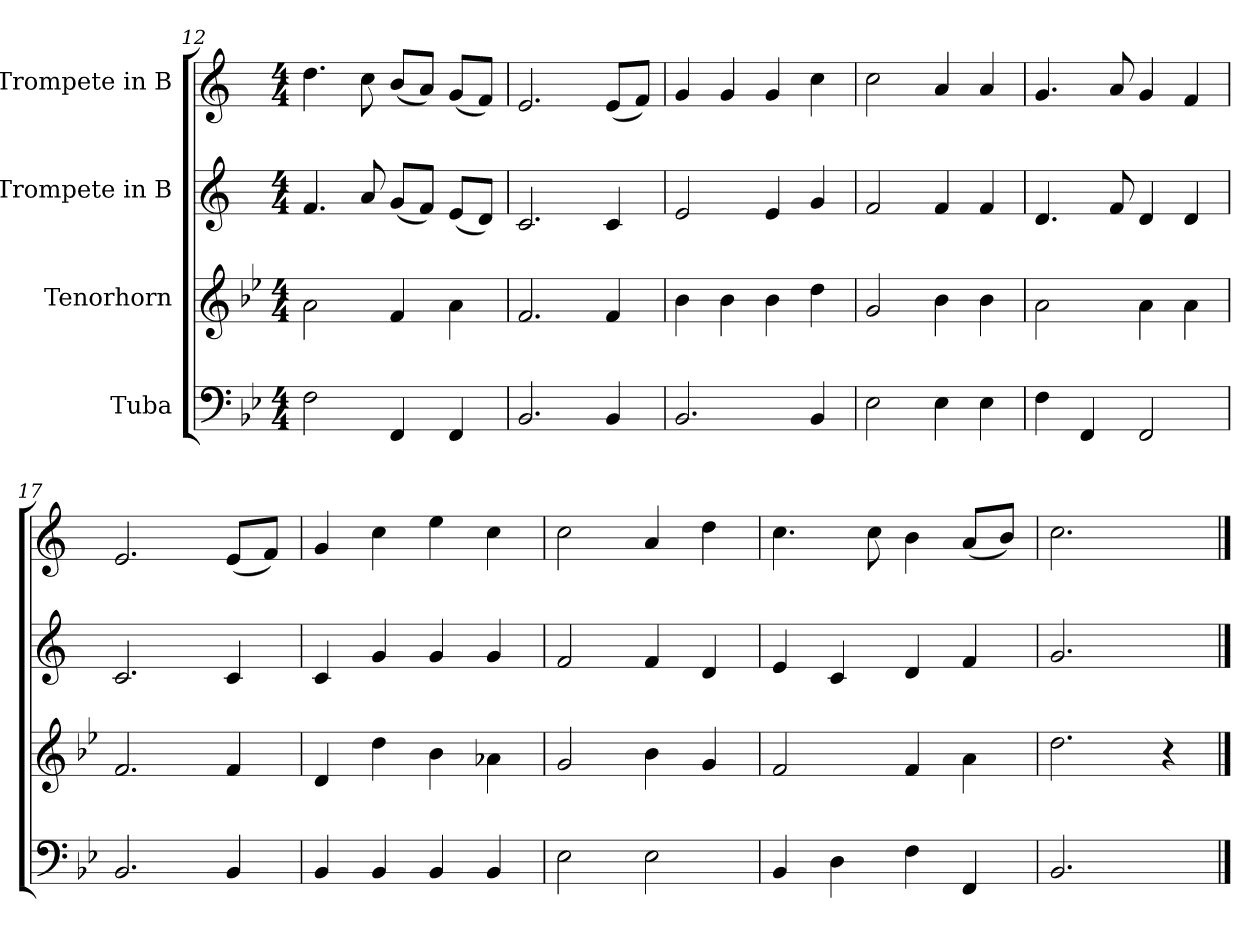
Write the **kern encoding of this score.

**kern	**kern	**kern	**kern
*part4	*part3	*part2	*part1
*staff4	*staff3	*staff2	*staff1
*I"Tuba	*I"Tenorhorn	*I"Trompete in B	*I"Trompete in B
*clefF4	*clefG2	*clefG2	*clefG2
*	*ITrd8c14	*ITrd1c2	*ITrd1c2
*k[b-e-]	*k[b-e-]	*k[b-e-]	*k[b-e-]
*B-:	*B-:	*B-:	*B-:
*M4/4	*M4/4	*M4/4	*M4/4
=12	=12	=12	=12
2Fi\	2Ai\	4.e-i/	4.cci\
.	.	8gi/	8b-i\
4FFi/	4Fi/	(8fi/L	(8ai/L
.	.	8e-i/J)	8gi/J)
4FFi/	4Ai\	(8di/L	(8fi/L
.	.	8ci/J)	8e-i/J)
=13	=13	=13	=13
2.BB-i/	2.Fi/	2.B-i/	2.di/
4BB-i/	4Fi/	4B-i/	(8di/L
.	.	.	8e-i/J)
=14	=14	=14	=14
2.BB-i/	4B-i\	2di/	4fi/
.	4B-i\	.	4fi/
.	4B-i\	4di/	4fi/
4BB-i/	4di\	4fi/	4b-i\
=15	=15	=15	=15
2E-i\	2Gi/	2e-i/	2b-i\
4E-i\	4B-i\	4e-i/	4gi/
4E-i\	4B-i\	4e-i/	4gi/
=16	=16	=16	=16
4Fi\	2Ai\	4.ci/	4.fi/
4FFi/	.	.	.
.	.	8e-i/	8gi/
2FFi/	4Ai\	4ci/	4fi/
.	4Ai\	4ci/	4e-i/
=17	=17	=17	=17
2.BB-i/	2.Fi/	2.B-i/	2.di/
4BB-i/	4Fi/	4B-i/	(8di/L
.	.	.	8e-i/J)
=18	=18	=18	=18
4BB-i/	4Di/	4B-i/	4fi/
4BB-i/	4di\	4fi/	4b-i\
4BB-i/	4B-i\	4fi/	4ddi\
4BB-i/	4A-Xi\	4fi/	4b-i\
=19	=19	=19	=19
2E-i\	2Gi/	2e-i/	2b-i\
2E-i\	4B-i\	4e-i/	4gi/
.	4Gi/	4ci/	4cci\
=20	=20	=20	=20
4BB-i/	2Fi/	4di/	4.b-i\
4Di\	.	4B-i/	.
.	.	.	8b-i\
4Fi\	4Fi/	4ci/	4ai\
4FFi/	4Ai\	4e-i/	(8gi/L
.	.	.	8ai/J)
=21	=21	=21	=21
2.BB-i/	2.di\	2.fi/	2.b-i\
4ryy	4r	4ryy	4ryy
==	==	==	==
*-	*-	*-	*-
